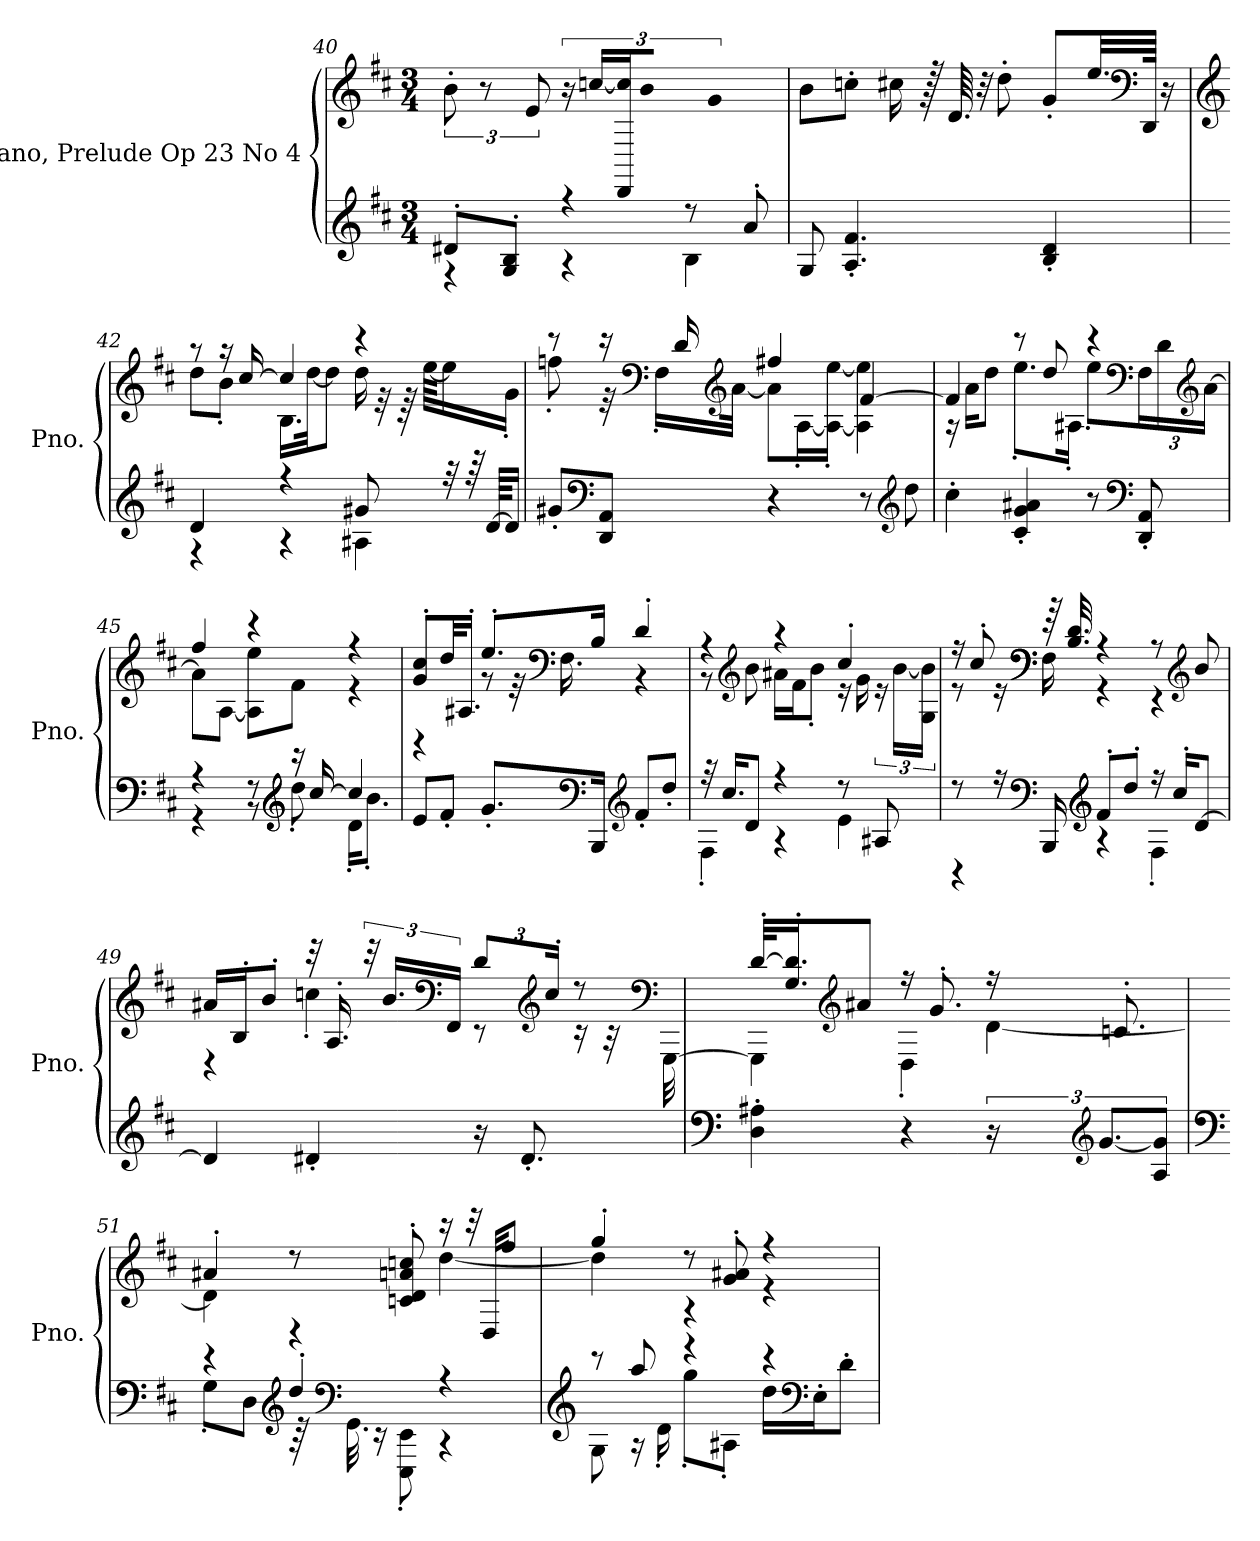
**kern	**kern
*part1	*part1
*staff2	*staff1
*I"Piano, Prelude Op 23 No 4	*
*I'Pno.	*
*clefG2	*clefG2
*k[f#c#]	*k[f#c#]
*M3/4	*M3/4
=40	=40
*^	*
8d#X'/L	4r	12b'\
.	.	12r
8G/' 8B/'J	.	.
.	.	12e/
4r	4r	24r
.	.	[24ccn/LL
.	.	24DD/ 24cc/]J
.	.	8b/J
8r	4B\	4g/
8a'/	.	.
*v	*v	*
=41	=41
8G/	8b\L
4.A/' 4.f#/'	8ccn'\J
.	16cc#X\
.	128r
.	64.d/
.	32r
.	8dd'\
4B/' 4d/'	8g'/L
.	32.ee/LL
*	*clefF4
.	64DD/JJJk
.	16r
!!LO:LB:g=z
=42	=42
*	*clefG2
*^	*^
4d/	4r	8r	8dd\L
.	.	16r	8b'\J
.	.	[16cc#/	.
4r	4r	4cc#/]	16.B\LL
.	.	.	[32dd\JK
.	.	.	8dd\J]
8g#X/	4A#X\	4r	16dd\
.	.	.	32r
.	.	.	64r
.	.	.	[64ee\KKLL
32r	.	.	16ee\]
64r	.	.	.
[64d/KKLL	.	.	.
16d/JJ]	.	.	16g'\JJ
*v	*v	*	*
=43	=43	=43
8g#X'/L	8r	8ffn'\
*clefF4	*	*
8DD/ 8AA/J	16r	32r
*	*clefF4	*
.	.	16F#'\LL
.	16d/	.
*	*clefG2	*
.	.	[32a\JJk
4r	4ff#X/	8a\L]
.	.	[16A'\L
.	.	16A\_' [16ee\'JJ
8r	[4f#/	4A\] 4ee\]
*clefG2	*	*
8dd\	.	.
!!LO:LB:g=z	!!
=44	=44	=44
4cc#'\	4f#/]	16r
.	.	16a\KL
.	.	8dd\J
4c#/' 4g/' 4a#X/'	8r	8.ee'\L
.	8dd/	.
.	.	16A#X'\Jk
8r	4r	8ee'\L
*clefF4	*clefF4	*
*	*	*Xbrackettup
8DD/' 8AA/'	.	24F#\L
.	.	24d\
*	*clefG2	*
.	.	[24a\JJ
=45	=45	=45
*^	*	*
4r	4r	4ff#/	8a\L]
.	.	.	[8A\J
8r	8r	4r	8A\] 8ee\L
*clefG2	*	*	*
16r	8dd'\	.	8f#\J
[16cc#/	.	.	.
4cc#/]	16d'\KL	4r	4r
.	8.b'\J	.	.
*v	*v	*	*
=46	=46	=46
8e/L	8g/' 8cc#/'L	4r
8f#'/J	32dd/KL	.
.	16.A#X'/JJ	.
8.g'/L	8.ee'/L	8r
.	.	32r
*	*clefF4	*
.	.	16.F#\
*clefF4	*	*
16BBB/Jk	16B/Jk	.
*clefG2	*	*
8f#'/L	4d'/	4r
8dd'/J	.	.
!!LO:LB:g=z	!!
=47	=47	=47
*^	*	*
32r	4F#'\	4r	8r
16.cc#/KL	.	.	.
*	*	*clefG2	*
8d/J	.	.	8b\
4r	4r	4r	16a#X\LL
.	.	.	16f#\J
.	.	.	8b'\J
8r	4e\	4cc#'/	16r
.	.	.	16g\
*	*	*	*brackettup
8A#X/	.	.	24r
.	.	.	[24b\LL
.	.	.	24G\ 24b\]JJ
=48	=48	=48	=48
8r	4r	16r	8r
.	.	8cc#'/	.
16r	.	.	16r
*clefF4	*	*clefF4	*
16BBB/	.	64r	16F#\
.	.	32.B/ 32.d/	.
*clefG2	*	*	*
8f#'/L	4r	4r	4r
8dd'/J	.	.	.
16r	4F#'\	8r	4r
16cc#'/KL	.	.	.
*	*	*clefG2	*
[8d/J	.	8b/	.
*v	*v	*	*
=49	=49	=49
4d/]	16a#X/LL	4r
.	16B'/J	.
.	8b'/J	.
4d#X'/	32r	4ccn'\
.	16.A'/	.
.	48r	.
.	24.b/LL	.
*	*clefF4	*
.	24FF#/JJ	.
*	*Xbrackettup	*
16r	12d/L	8r
8.d#'/	.	.
*	*clefG2	*
.	24cc'/Jk	.
.	8r	16r
.	.	32r
*	*clefF4	*
.	.	[32GGG\
!!LO:PB:g=z	!!
=50	=50	=50
*clefF4	*	*
4D\' 4A#X\'	[32d'/KLL	4GGG\]
.	16.G/' 16.d/]'J	.
*	*clefG2	*
.	8a#X/J	.
4r	16r	4D'\
.	8.g'/	.
24r	16r	[4d\
*clefG2	*	*
[12.g/L	.	.
.	8.cn'/	.
12A#/ 12g/]J	.	.
=51	=51	=51
*clefF4	*	*
*^	*	*
4r	8G'\L	4a#X'/	4d\]
.	8D\J	.	.
*clefG2	*	*	*
4dd'/	64r	8r	4r
*clefF4	*	*	*
.	32.GG\	.	.
.	16r	.	.
.	8EEE\' 8EE\'	8cn/' 8d/' 8an/' 8ccn/'	.
4r	4r	16r	[4dd\
.	.	32r	.
.	.	32D/KKL	.
.	.	8ff#/J	.
!!LO:LB:g=z	!!
=52	=52	=52	=52
*clefG2	*	*	*
8r	8G\	4gg'/	4dd\]
8aa/	16r	.	.
.	16d'\	.	.
4r	8gg'\L	8r	4r
.	8A#X'\J	8g/' 8a#X/'	.
4r	16dd\LL	4r	4r
*clefF4	*	*	*
.	16E'\J	.	.
.	8d'\J	.	.
*v	*v	*	*
*	*v	*v
=	=
*-	*-
